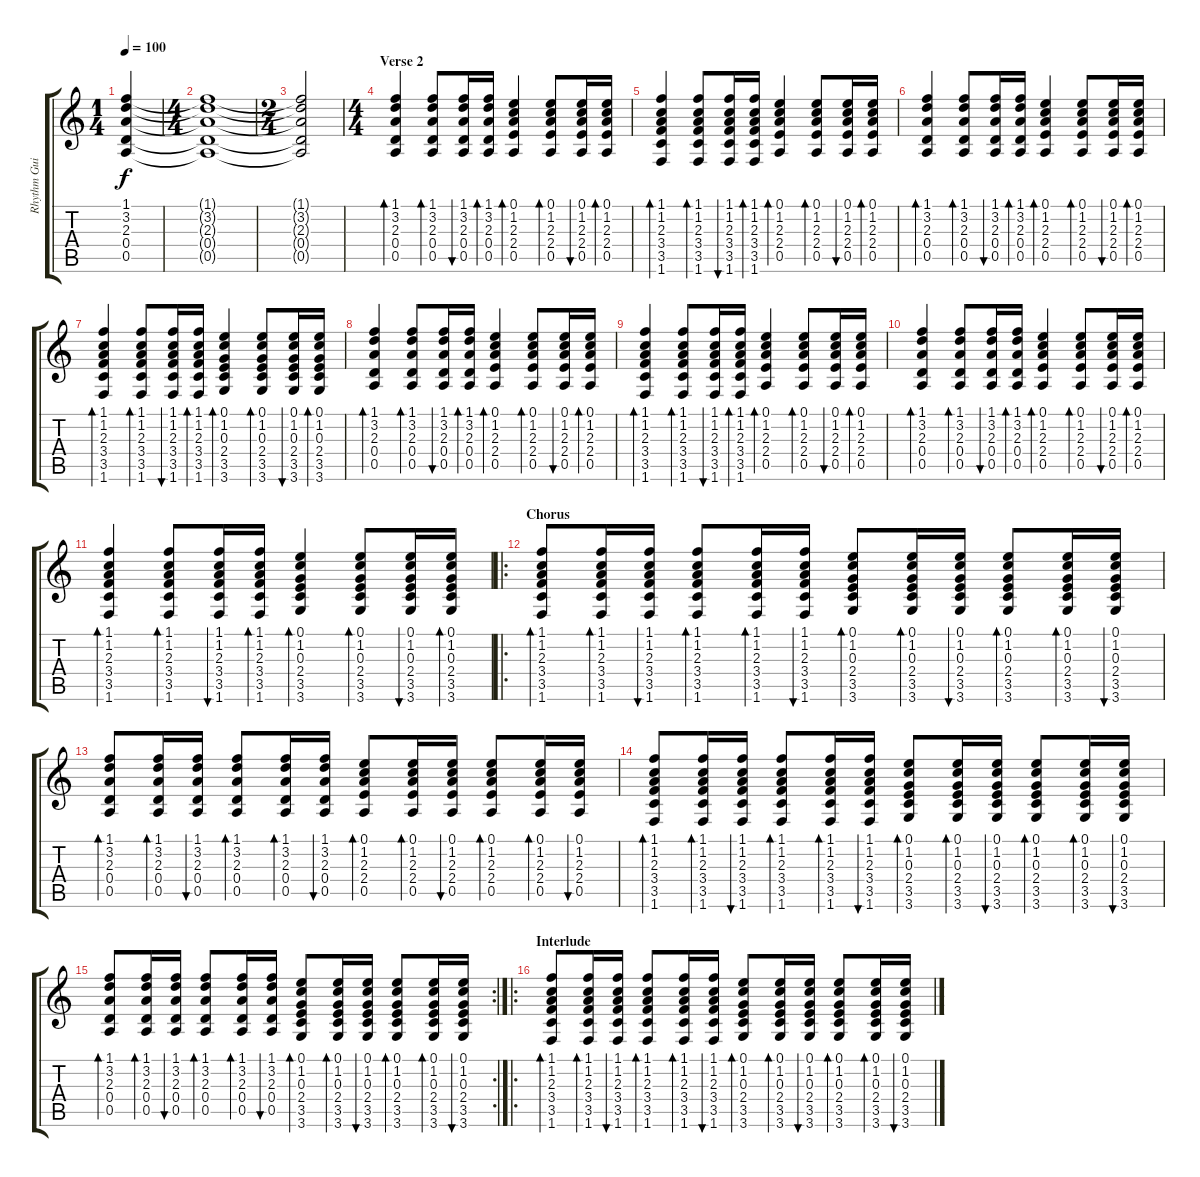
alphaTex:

\track ("Rhythm Guitar" "Rhythm Gui") {instrument acousticguitarnylon}
\staff {score tabs}
\tuning (E4 B3 G3 D3 A2 E2) {hide}
\ts (1 4)
\tempo 100
\clef g2
\ks c
(1.1{t} 3.2{t} 2.3{t} 0.4{t} 0.5{t}).4{dy f} |
\ts (4 4)
(1.1{t} 3.2{t} 2.3{t} 0.4{t} 0.5{t}).1 |
\ts (2 4)
(1.1{t} 3.2{t} 2.3{t} 0.4{t} 0.5{t}).2 |
\ts (4 4)
\section ("" "Verse 2")
(1.1 3.2 2.3 0.4 0.5).4{bd 60} (1.1 3.2 2.3 0.4 0.5).8{bd 60} (1.1 3.2 2.3 0.4 0.5).16{bu 60} (1.1 3.2 2.3 0.4 0.5).16{bd 60} (0.1 1.2 2.3 2.4 0.5).4{bd 60} (0.1 1.2 2.3 2.4 0.5).8{bd 60} (0.1 1.2 2.3 2.4 0.5).16{bu 60} (0.1 1.2 2.3 2.4 0.5).16{bd 60} |
(1.1 1.2 2.3 3.4 3.5 1.6).4{bd 60} (1.1 1.2 2.3 3.4 3.5 1.6).8{bd 60} (1.1 1.2 2.3 3.4 3.5 1.6).16{bu 60} (1.1 1.2 2.3 3.4 3.5 1.6).16{bd 60} (0.1 1.2 2.3 2.4 0.5).4{bd 60} (0.1 1.2 2.3 2.4 0.5).8{bd 60} (0.1 1.2 2.3 2.4 0.5).16{bu 60} (0.1 1.2 2.3 2.4 0.5).16{bd 60} |
(1.1 3.2 2.3 0.4 0.5).4{bd 60} (1.1 3.2 2.3 0.4 0.5).8{bd 60} (1.1 3.2 2.3 0.4 0.5).16{bu 60} (1.1 3.2 2.3 0.4 0.5).16{bd 60} (0.1 1.2 2.3 2.4 0.5).4{bd 60} (0.1 1.2 2.3 2.4 0.5).8{bd 60} (0.1 1.2 2.3 2.4 0.5).16{bu 60} (0.1 1.2 2.3 2.4 0.5).16{bd 60} |
(1.1 1.2 2.3 3.4 3.5 1.6).4{bd 60} (1.1 1.2 2.3 3.4 3.5 1.6).8{bd 60} (1.1 1.2 2.3 3.4 3.5 1.6).16{bu 60} (1.1 1.2 2.3 3.4 3.5 1.6).16{bd 60} (0.1 1.2 0.3 2.4 3.5 3.6).4{bd 60} (0.1 1.2 0.3 2.4 3.5 3.6).8{bd 60} (0.1 1.2 0.3 2.4 3.5 3.6).16{bu 60} (0.1 1.2 0.3 2.4 3.5 3.6).16{bd 60} |
(1.1 3.2 2.3 0.4 0.5).4{bd 60} (1.1 3.2 2.3 0.4 0.5).8{bd 60} (1.1 3.2 2.3 0.4 0.5).16{bu 60} (1.1 3.2 2.3 0.4 0.5).16{bd 60} (0.1 1.2 2.3 2.4 0.5).4{bd 60} (0.1 1.2 2.3 2.4 0.5).8{bd 60} (0.1 1.2 2.3 2.4 0.5).16{bu 60} (0.1 1.2 2.3 2.4 0.5).16{bd 60} |
(1.1 1.2 2.3 3.4 3.5 1.6).4{bd 60} (1.1 1.2 2.3 3.4 3.5 1.6).8{bd 60} (1.1 1.2 2.3 3.4 3.5 1.6).16{bu 60} (1.1 1.2 2.3 3.4 3.5 1.6).16{bd 60} (0.1 1.2 2.3 2.4 0.5).4{bd 60} (0.1 1.2 2.3 2.4 0.5).8{bd 60} (0.1 1.2 2.3 2.4 0.5).16{bu 60} (0.1 1.2 2.3 2.4 0.5).16{bd 60} |
(1.1 3.2 2.3 0.4 0.5).4{bd 60} (1.1 3.2 2.3 0.4 0.5).8{bd 60} (1.1 3.2 2.3 0.4 0.5).16{bu 60} (1.1 3.2 2.3 0.4 0.5).16{bd 60} (0.1 1.2 2.3 2.4 0.5).4{bd 60} (0.1 1.2 2.3 2.4 0.5).8{bd 60} (0.1 1.2 2.3 2.4 0.5).16{bu 60} (0.1 1.2 2.3 2.4 0.5).16{bd 60} |
(1.1 1.2 2.3 3.4 3.5 1.6).4{bd 60} (1.1 1.2 2.3 3.4 3.5 1.6).8{bd 60} (1.1 1.2 2.3 3.4 3.5 1.6).16{bu 60} (1.1 1.2 2.3 3.4 3.5 1.6).16{bd 60} (0.1 1.2 0.3 2.4 3.5 3.6).4{bd 60} (0.1 1.2 0.3 2.4 3.5 3.6).8{bd 60} (0.1 1.2 0.3 2.4 3.5 3.6).16{bu 60} (0.1 1.2 0.3 2.4 3.5 3.6).16{bd 60} |
\ro
\section ("" "Chorus")
(1.1 1.2 2.3 3.4 3.5 1.6).8{bd 60} (1.1 1.2 2.3 3.4 3.5 1.6).16{bd 60} (1.1 1.2 2.3 3.4 3.5 1.6).16{bu 60} (1.1 1.2 2.3 3.4 3.5 1.6).8{bd 60} (1.1 1.2 2.3 3.4 3.5 1.6).16{bd 60} (1.1 1.2 2.3 3.4 3.5 1.6).16{bu 60} (0.1 1.2 0.3 2.4 3.5 3.6).8{bd 60} (0.1 1.2 0.3 2.4 3.5 3.6).16{bd 60} (0.1 1.2 0.3 2.4 3.5 3.6).16{bu 60} (0.1 1.2 0.3 2.4 3.5 3.6).8{bd 60} (0.1 1.2 0.3 2.4 3.5 3.6).16{bd 60} (0.1 1.2 0.3 2.4 3.5 3.6).16{bu 60} |
(1.1 3.2 2.3 0.4 0.5).8{bd 60} (1.1 3.2 2.3 0.4 0.5).16{bd 60} (1.1 3.2 2.3 0.4 0.5).16{bu 60} (1.1 3.2 2.3 0.4 0.5).8{bd 60} (1.1 3.2 2.3 0.4 0.5).16{bd 60} (1.1 3.2 2.3 0.4 0.5).16{bu 60} (0.1 1.2 2.3 2.4 0.5).8{bd 60} (0.1 1.2 2.3 2.4 0.5).16{bd 60} (0.1 1.2 2.3 2.4 0.5).16{bu 60} (0.1 1.2 2.3 2.4 0.5).8{bd 60} (0.1 1.2 2.3 2.4 0.5).16{bd 60} (0.1 1.2 2.3 2.4 0.5).16{bu 60} |
(1.1 1.2 2.3 3.4 3.5 1.6).8{bd 60} (1.1 1.2 2.3 3.4 3.5 1.6).16{bd 60} (1.1 1.2 2.3 3.4 3.5 1.6).16{bu 60} (1.1 1.2 2.3 3.4 3.5 1.6).8{bd 60} (1.1 1.2 2.3 3.4 3.5 1.6).16{bd 60} (1.1 1.2 2.3 3.4 3.5 1.6).16{bu 60} (0.1 1.2 0.3 2.4 3.5 3.6).8{bd 60} (0.1 1.2 0.3 2.4 3.5 3.6).16{bd 60} (0.1 1.2 0.3 2.4 3.5 3.6).16{bu 60} (0.1 1.2 0.3 2.4 3.5 3.6).8{bd 60} (0.1 1.2 0.3 2.4 3.5 3.6).16{bd 60} (0.1 1.2 0.3 2.4 3.5 3.6).16{bu 60} |
\rc 2
(1.1 3.2 2.3 0.4 0.5).8{bd 60} (1.1 3.2 2.3 0.4 0.5).16{bd 60} (1.1 3.2 2.3 0.4 0.5).16{bu 60} (1.1 3.2 2.3 0.4 0.5).8{bd 60} (1.1 3.2 2.3 0.4 0.5).16{bd 60} (1.1 3.2 2.3 0.4 0.5).16{bu 60} (0.1 1.2 0.3 2.4 3.5 3.6).8{bd 60} (0.1 1.2 0.3 2.4 3.5 3.6).16{bd 60} (0.1 1.2 0.3 2.4 3.5 3.6).16{bu 60} (0.1 1.2 0.3 2.4 3.5 3.6).8{bd 60} (0.1 1.2 0.3 2.4 3.5 3.6).16{bd 60} (0.1 1.2 0.3 2.4 3.5 3.6).16{bu 60} |
\ro
\section ("" "Interlude")
(1.1 1.2 2.3 3.4 3.5 1.6).8{bd 60} (1.1 1.2 2.3 3.4 3.5 1.6).16{bd 60} (1.1 1.2 2.3 3.4 3.5 1.6).16{bu 60} (1.1 1.2 2.3 3.4 3.5 1.6).8{bd 60} (1.1 1.2 2.3 3.4 3.5 1.6).16{bd 60} (1.1 1.2 2.3 3.4 3.5 1.6).16{bu 60} (0.1 1.2 0.3 2.4 3.5 3.6).8{bd 60} (0.1 1.2 0.3 2.4 3.5 3.6).16{bd 60} (0.1 1.2 0.3 2.4 3.5 3.6).16{bu 60} (0.1 1.2 0.3 2.4 3.5 3.6).8{bd 60} (0.1 1.2 0.3 2.4 3.5 3.6).16{bd 60} (0.1 1.2 0.3 2.4 3.5 3.6).16{bu 60}
